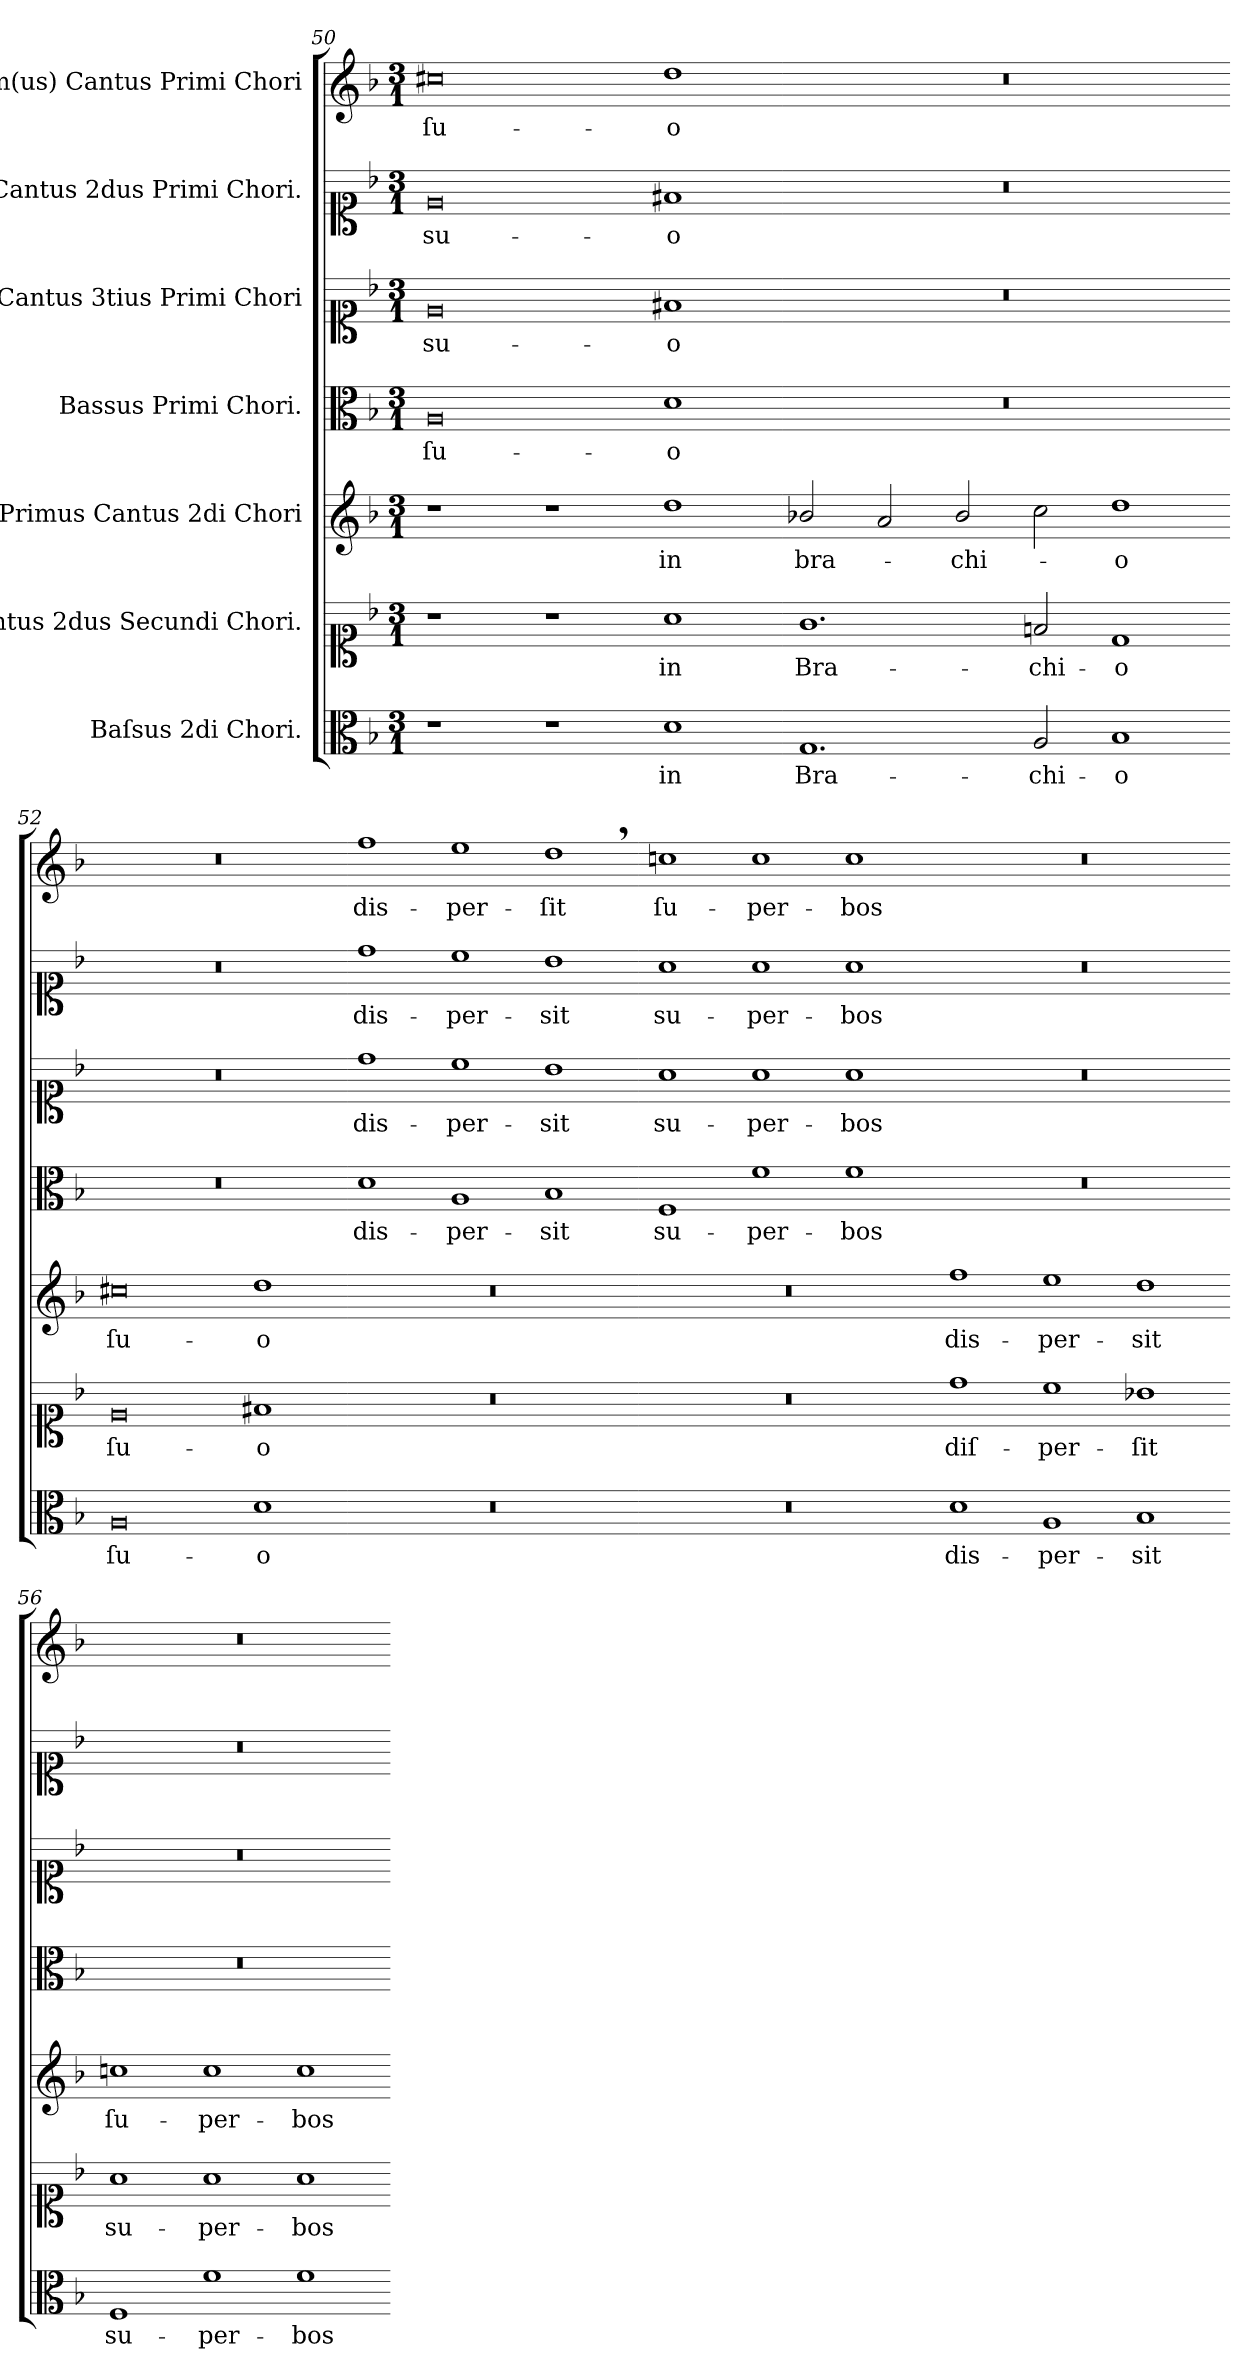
**kern	**text	**kern	**text	**kern	**text	**kern	**text	**kern	**text	**kern	**text	**kern	**text
*part7	*part7	*part6	*part6	*part5	*part5	*part4	*part4	*part3	*part3	*part2	*part2	*part1	*part1
*staff7	*staff7	*staff6	*staff6	*staff5	*staff5	*staff4	*staff4	*staff3	*staff3	*staff2	*staff2	*staff1	*staff1
*I"Baſsus 2di Chori.	*	*I"Cantus 2dus Secundi Chori.	*	*I"Primus Cantus 2di Chori	*	*I"Bassus Primi Chori.	*	*I"Cantus 3tius Primi Chori	*	*I"Cantus 2dus Primi Chori.	*	*I"Im(us) Cantus Primi Chori	*
*clefC3	*	*clefC1	*	*clefG2	*	*clefC3	*	*clefC1	*	*clefC1	*	*clefG2	*
*k[b-]	*	*k[b-]	*	*k[b-]	*	*k[b-]	*	*k[b-]	*	*k[b-]	*	*k[b-]	*
*M3/1	*	*M3/1	*	*M3/1	*	*M3/1	*	*M3/1	*	*M3/1	*	*M3/1	*
=50	=50	=50	=50	=50	=50	=50	=50	=50	=50	=50	=50	=50	=50
1r	.	1r	.	1r	.	0A	ſu-	0e	su-	0e	su-	0cc#X	ſu-
1r	.	1r	.	1r	.	.	.	.	.	.	.	.	.
1d	in	1a	in	1dd	in	1d	-o	1f#X	-o	1f#X	-o	1dd	-o
=51-	=51-	=51-	=51-	=51-	=51-	=51-	=51-	=51-	=51-	=51-	=51-	=51-	=51-
1.G	Bra-	1.g	Bra-	2b-X/	bra-	0.r	.	0.r	.	0.r	.	0.r	.
.	.	.	.	2a/	.	.	.	.	.	.	.	.	.
.	.	.	.	2b-/	-chi-	.	.	.	.	.	.	.	.
2A/	-chi-	2fn/	-chi-	2cc\	.	.	.	.	.	.	.	.	.
1B-	-o	1d	-o	1dd	-o	.	.	.	.	.	.	.	.
=52-	=52-	=52-	=52-	=52-	=52-	=52-	=52-	=52-	=52-	=52-	=52-	=52-	=52-
0A	ſu-	0e	ſu-	0cc#X	ſu-	0.r	.	0.r	.	0.r	.	0.r	.
1d	-o	1f#X	-o	1dd	-o	.	.	.	.	.	.	.	.
=53-	=53-	=53-	=53-	=53-	=53-	=53-	=53-	=53-	=53-	=53-	=53-	=53-	=53-
0.r	.	0.r	.	0.r	.	1d	dis-	1dd	dis-	1dd	dis-	1ff	dis-
.	.	.	.	.	.	1A	-per-	1cc	-per-	1cc	-per-	1ee	-per-
.	.	.	.	.	.	1B-	-sit	1b-	-sit	1b-	-sit	1dd,>	-ſit
=54-	=54-	=54-	=54-	=54-	=54-	=54-	=54-	=54-	=54-	=54-	=54-	=54-	=54-
0.r	.	0.r	.	0.r	.	1F	su-	1a	su-	1a	su-	1ccn	ſu-
.	.	.	.	.	.	1f	-per-	1a	-per-	1a	-per-	1cc	-per-
.	.	.	.	.	.	1f	-bos	1a	-bos	1a	-bos	1cc	-bos
=55-	=55-	=55-	=55-	=55-	=55-	=55-	=55-	=55-	=55-	=55-	=55-	=55-	=55-
1d	dis-	1dd	diſ-	1ff	dis-	0.r	.	0.r	.	0.r	.	0.r	.
1A	-per-	1cc	-per-	1ee	-per-	.	.	.	.	.	.	.	.
1B-	-sit	1b-X	-ſit	1dd	-sit	.	.	.	.	.	.	.	.
=56-	=56-	=56-	=56-	=56-	=56-	=56-	=56-	=56-	=56-	=56-	=56-	=56-	=56-
1F	su-	1a	su-	1ccn	ſu-	0.r	.	0.r	.	0.r	.	0.r	.
1f	-per-	1a	-per-	1cc	-per-	.	.	.	.	.	.	.	.
1f	-bos	1a	-bos	1cc	-bos	.	.	.	.	.	.	.	.
=-	=-	=-	=-	=-	=-	=-	=-	=-	=-	=-	=-	=-	=-
*-	*-	*-	*-	*-	*-	*-	*-	*-	*-	*-	*-	*-	*-
